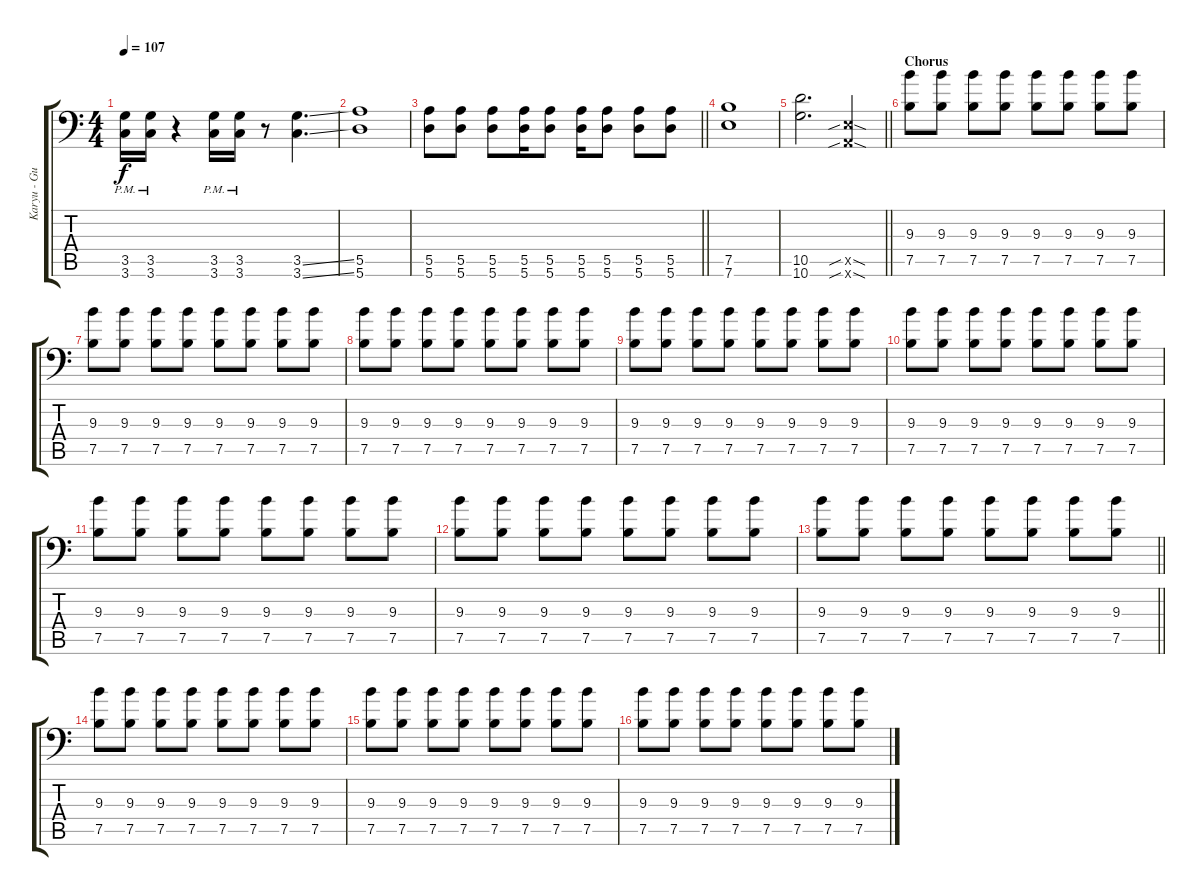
\track ("Karyu - Guitar 2" "Karyu - Gu") {instrument distortionguitar}
\staff {score tabs}
\tuning (B3 Gb3 D3 A2 E2 A1) {hide}
\ts (4 4)
\tempo 107
\clef f4
\ks c
(3.5{pm} 3.6{pm}).16{dy f} (3.5{pm} 3.6{pm}).16 r.4 (3.5{pm} 3.6{pm}).16 (3.5{pm} 3.6{pm}).16 r.8 (3.5{ss} 3.6{ss}).4{d} |
(5.5 5.6).1 |
\barLineRight lightlight
(5.5 5.6).8 (5.5 5.6).8 (5.5 5.6).8 (5.5 5.6).16 (5.5 5.6).8 (5.5 5.6).16 (5.5 5.6).8 (5.5 5.6).8 (5.5 5.6).8 |
(7.5 7.6).1 |
\barLineRight lightlight
(10.5 10.6).2{d} (0.5{sib sod x} 0.6{sib sod x}).4 |
\section ("" "Chorus")
(9.3 7.5).8 (9.3 7.5).8 (9.3 7.5).8 (9.3 7.5).8 (9.3 7.5).8 (9.3 7.5).8 (9.3 7.5).8 (9.3 7.5).8 |
(9.3 7.5).8 (9.3 7.5).8 (9.3 7.5).8 (9.3 7.5).8 (9.3 7.5).8 (9.3 7.5).8 (9.3 7.5).8 (9.3 7.5).8 |
(9.3 7.5).8 (9.3 7.5).8 (9.3 7.5).8 (9.3 7.5).8 (9.3 7.5).8 (9.3 7.5).8 (9.3 7.5).8 (9.3 7.5).8 |
(9.3 7.5).8 (9.3 7.5).8 (9.3 7.5).8 (9.3 7.5).8 (9.3 7.5).8 (9.3 7.5).8 (9.3 7.5).8 (9.3 7.5).8 |
(9.3 7.5).8 (9.3 7.5).8 (9.3 7.5).8 (9.3 7.5).8 (9.3 7.5).8 (9.3 7.5).8 (9.3 7.5).8 (9.3 7.5).8 |
(9.3 7.5).8 (9.3 7.5).8 (9.3 7.5).8 (9.3 7.5).8 (9.3 7.5).8 (9.3 7.5).8 (9.3 7.5).8 (9.3 7.5).8 |
(9.3 7.5).8 (9.3 7.5).8 (9.3 7.5).8 (9.3 7.5).8 (9.3 7.5).8 (9.3 7.5).8 (9.3 7.5).8 (9.3 7.5).8 |
\barLineRight lightlight
(9.3 7.5).8 (9.3 7.5).8 (9.3 7.5).8 (9.3 7.5).8 (9.3 7.5).8 (9.3 7.5).8 (9.3 7.5).8 (9.3 7.5).8 |
\section ("" "")
(9.3 7.5).8 (9.3 7.5).8 (9.3 7.5).8 (9.3 7.5).8 (9.3 7.5).8 (9.3 7.5).8 (9.3 7.5).8 (9.3 7.5).8 |
(9.3 7.5).8 (9.3 7.5).8 (9.3 7.5).8 (9.3 7.5).8 (9.3 7.5).8 (9.3 7.5).8 (9.3 7.5).8 (9.3 7.5).8 |
(9.3 7.5).8 (9.3 7.5).8 (9.3 7.5).8 (9.3 7.5).8 (9.3 7.5).8 (9.3 7.5).8 (9.3 7.5).8 (9.3 7.5).8
